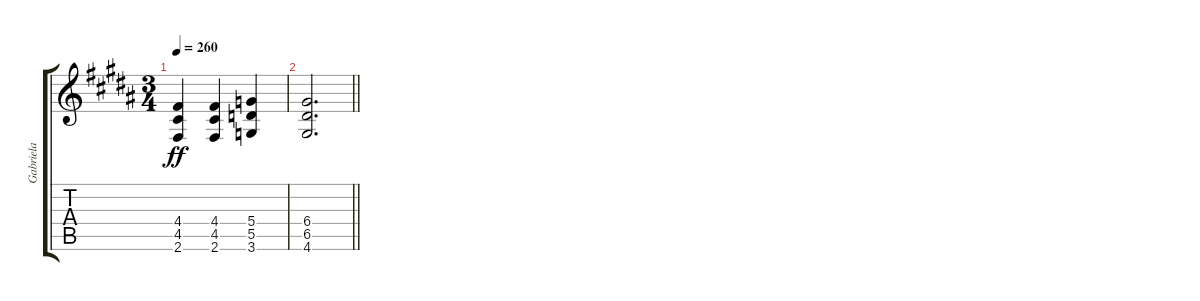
\track ("Gabriela" "Gabriela") {instrument acousticguitarnylon}
\staff {score tabs}
\tuning (E4 B3 G3 D3 A2 E2) {hide}
\ts (3 4)
\tempo 260
\clef g2
\ks b
(4.4 4.5 2.6).4{dy ff} (4.4 4.5 2.6).4 (5.4 5.5 3.6).4 |
\barLineRight lightlight
(6.4 6.5 4.6).2{d}
